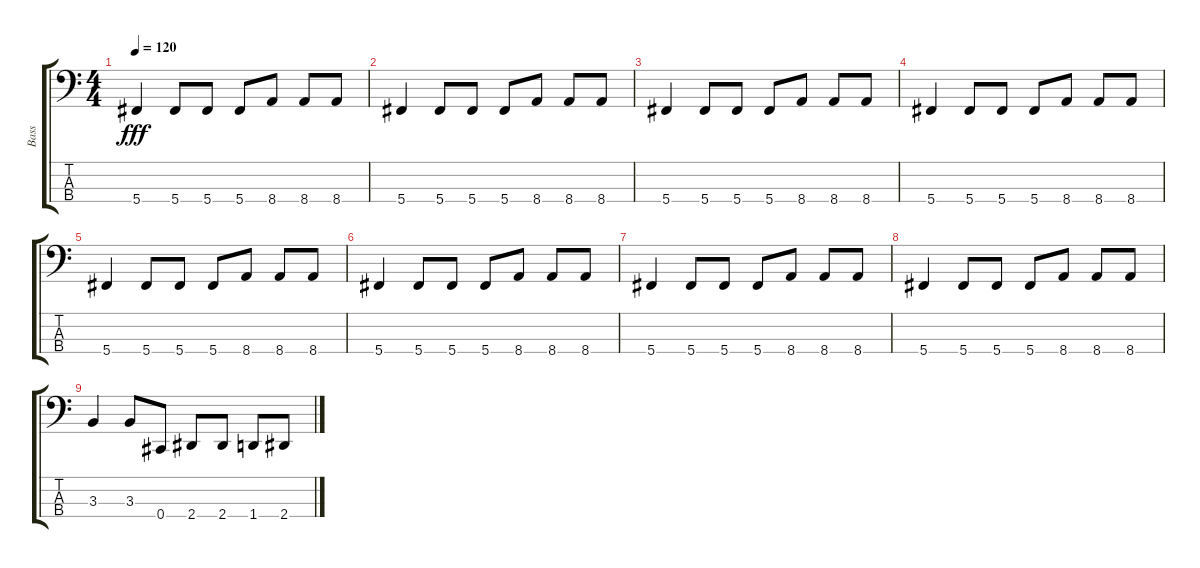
\track ("Bass" "Bass") {instrument electricbasspick}
\staff {score tabs}
\tuning (Gb2 Db2 Ab1 Db1) {hide}
\ts (4 4)
\tempo 120
\clef f4
\ks c
5.4.4{dy fff} 5.4.8 5.4.8 5.4.8 8.4.8 8.4.8 8.4.8 |
5.4.4 5.4.8 5.4.8 5.4.8 8.4.8 8.4.8 8.4.8 |
5.4.4 5.4.8 5.4.8 5.4.8 8.4.8 8.4.8 8.4.8 |
5.4.4 5.4.8 5.4.8 5.4.8 8.4.8 8.4.8 8.4.8 |
5.4.4 5.4.8 5.4.8 5.4.8 8.4.8 8.4.8 8.4.8 |
5.4.4 5.4.8 5.4.8 5.4.8 8.4.8 8.4.8 8.4.8 |
5.4.4 5.4.8 5.4.8 5.4.8 8.4.8 8.4.8 8.4.8 |
5.4.4 5.4.8 5.4.8 5.4.8 8.4.8 8.4.8 8.4.8 |
3.3.4 3.3.8 0.4.8 2.4.8 2.4.8 1.4.8 2.4.8
